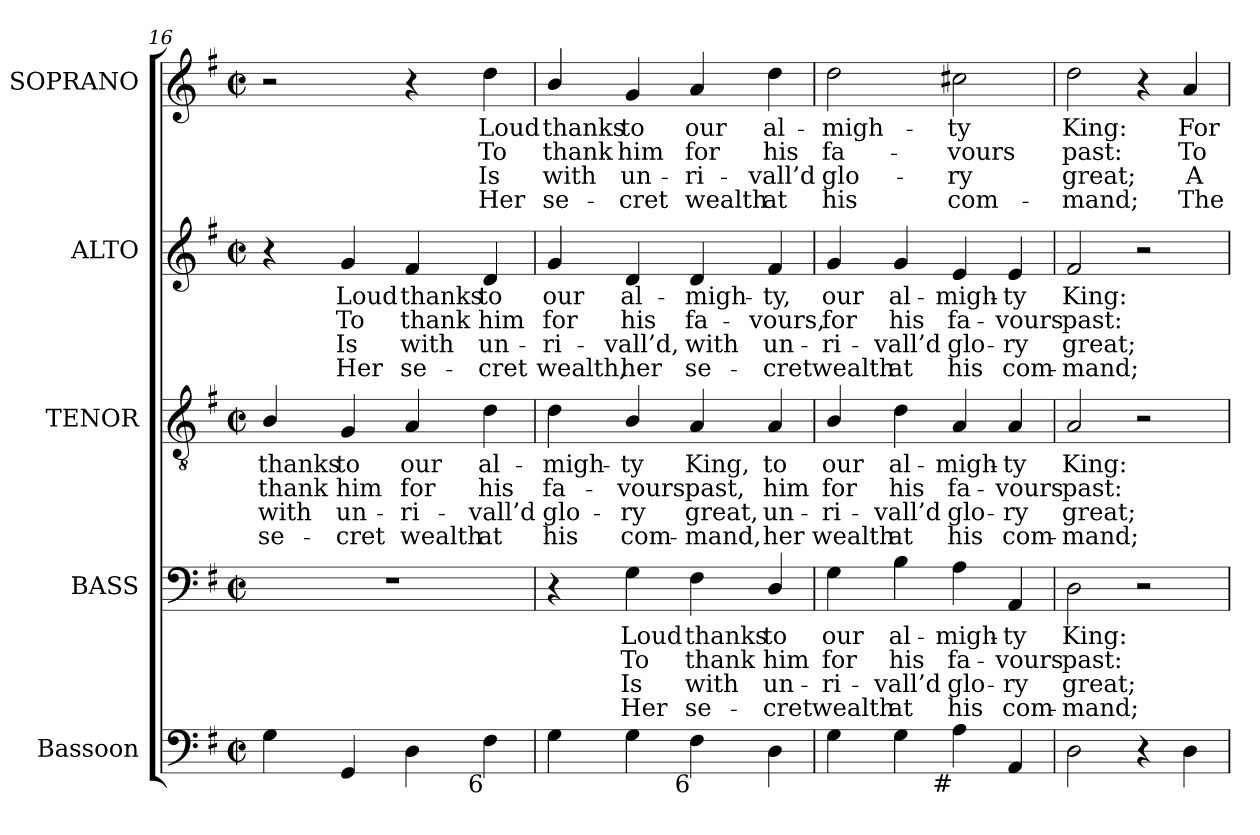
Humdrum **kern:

**kern	**kern	**text	**text	**text	**text	**kern	**text	**text	**text	**text	**kern	**text	**text	**text	**text	**kern	**text	**text	**text	**text
*part5	*part4	*part4	*part4	*part4	*part4	*part3	*part3	*part3	*part3	*part3	*part2	*part2	*part2	*part2	*part2	*part1	*part1	*part1	*part1	*part1
*staff5	*staff4	*staff4	*staff4	*staff4	*staff4	*staff3	*staff3	*staff3	*staff3	*staff3	*staff2	*staff2	*staff2	*staff2	*staff2	*staff1	*staff1	*staff1	*staff1	*staff1
*I"Bassoon	*I"BASS	*	*	*	*	*I"TENOR	*	*	*	*	*I"ALTO	*	*	*	*	*I"SOPRANO	*	*	*	*
*I'Bsn.	*I'B.	*	*	*	*	*I'T.	*	*	*	*	*I'A.	*	*	*	*	*I'S.	*	*	*	*
*clefF4	*clefF4	*	*	*	*	*clefGv2	*	*	*	*	*clefG2	*	*	*	*	*clefG2	*	*	*	*
*	*	*	*	*	*	*ITrd7c12	*	*	*	*	*	*	*	*	*	*	*	*	*	*
*k[f#]	*k[f#]	*	*	*	*	*k[f#]	*	*	*	*	*k[f#]	*	*	*	*	*k[f#]	*	*	*	*
*G:	*G:	*	*	*	*	*G:	*	*	*	*	*G:	*	*	*	*	*G:	*	*	*	*
*M2/2	*M2/2	*	*	*	*	*M2/2	*	*	*	*	*M2/2	*	*	*	*	*M2/2	*	*	*	*
*met(c|)	*met(c|)	*	*	*	*	*met(c|)	*	*	*	*	*met(c|)	*	*	*	*	*met(c|)	*	*	*	*
=16	=16	=16	=16	=16	=16	=16	=16	=16	=16	=16	=16	=16	=16	=16	=16	=16	=16	=16	=16	=16
!	!	!	!	!	!	!	!LO:LY:b:color=#000000	!LO:LY:b:color=#000000	!LO:LY:b:color=#000000	!LO:LY:b:color=#000000	!	!	!	!	!	!	!	!	!	!
4Gi\	1r	.	.	.	.	4BBi/	thanks	thank	with	se-	4r	.	.	.	.	2r	.	.	.	.
!	!	!	!	!	!	!	!LO:LY:b:color=#000000	!LO:LY:b:color=#000000	!LO:LY:b:color=#000000	!LO:LY:b:color=#000000	!	!	!	!	!	!	!	!	!	!
!	!	!	!	!	!	!	!	!	!	!	!	!LO:LY:b:color=#000000	!LO:LY:b:color=#000000	!LO:LY:b:color=#000000	!LO:LY:b:color=#000000	!	!	!	!	!
4GGi/	.	.	.	.	.	4GGi/	to	him	-un-	-cret	4gi/	Loud	To	Is	Her	.	.	.	.	.
!	!	!	!	!	!	!	!LO:LY:b:color=#000000	!LO:LY:b:color=#000000	!LO:LY:b:color=#000000	!LO:LY:b:color=#000000	!	!	!	!	!	!	!	!	!	!
!	!	!	!	!	!	!	!	!	!	!	!	!LO:LY:b:color=#000000	!LO:LY:b:color=#000000	!LO:LY:b:color=#000000	!LO:LY:b:color=#000000	!	!	!	!	!
4Di\	.	.	.	.	.	4AAi/	our	for	ri-	-wealth	4f#i/	thanks	thank	with	se-	4r	.	.	.	.
!	!	!	!	!	!	!	!LO:LY:b:color=#000000	!LO:LY:b:color=#000000	!LO:LY:b:color=#000000	!LO:LY:b:color=#000000	!	!	!	!	!	!	!	!	!	!
!	!	!	!	!	!	!	!	!	!	!	!	!LO:LY:b:color=#000000	!LO:LY:b:color=#000000	!LO:LY:b:color=#000000	!LO:LY:b:color=#000000	!	!	!	!	!
!LO:TX:b:rj:t=6	!	!	!	!	!	!	!	!	!	!	!	!	!	!	!	!	!	!	!	!
!	!	!	!	!	!	!	!	!	!	!	!	!	!	!	!	!	!LO:LY:b:color=#000000	!LO:LY:b:color=#000000	!LO:LY:b:color=#000000	!LO:LY:b:color=#000000
4F#i\	.	.	.	.	.	4Di\	al-	his	vall’d	at	4di/	to	him	-un-	-cret	4ddi\	Loud	To	Is	Her
=17	=17	=17	=17	=17	=17	=17	=17	=17	=17	=17	=17	=17	=17	=17	=17	=17	=17	=17	=17	=17
!	!	!	!	!	!	!	!LO:LY:b:color=#000000	!LO:LY:b:color=#000000	!LO:LY:b:color=#000000	!LO:LY:b:color=#000000	!	!	!	!	!	!	!	!	!	!
!	!	!	!	!	!	!	!	!	!	!	!	!LO:LY:b:color=#000000	!LO:LY:b:color=#000000	!LO:LY:b:color=#000000	!LO:LY:b:color=#000000	!	!	!	!	!
!	!	!	!	!	!	!	!	!	!	!	!	!	!	!	!	!	!LO:LY:b:color=#000000	!LO:LY:b:color=#000000	!LO:LY:b:color=#000000	!LO:LY:b:color=#000000
4Gi\	4r	.	.	.	.	4Di\	-migh-	fa-	glo-	-his	4gi/	our	for	ri-	-wealth,	4bi/	thanks	thank	with	se-
!	!	!LO:LY:b:color=#000000	!LO:LY:b:color=#000000	!LO:LY:b:color=#000000	!LO:LY:b:color=#000000	!	!	!	!	!	!	!	!	!	!	!	!	!	!	!
!	!	!	!	!	!	!	!LO:LY:b:color=#000000	!LO:LY:b:color=#000000	!LO:LY:b:color=#000000	!LO:LY:b:color=#000000	!	!	!	!	!	!	!	!	!	!
!	!	!	!	!	!	!	!	!	!	!	!	!LO:LY:b:color=#000000	!LO:LY:b:color=#000000	!LO:LY:b:color=#000000	!LO:LY:b:color=#000000	!	!	!	!	!
!	!	!	!	!	!	!	!	!	!	!	!	!	!	!	!	!	!LO:LY:b:color=#000000	!LO:LY:b:color=#000000	!LO:LY:b:color=#000000	!LO:LY:b:color=#000000
4Gi\	4Gi\	Loud	To	Is	Her	4BBi/	-ty	-vours	ry	com-	4di/	al-	his	vall’d,	her	4gi/	to	him	-un-	-cret
!	!	!LO:LY:b:color=#000000	!LO:LY:b:color=#000000	!LO:LY:b:color=#000000	!LO:LY:b:color=#000000	!	!	!	!	!	!	!	!	!	!	!	!	!	!	!
!	!	!	!	!	!	!	!LO:LY:b:color=#000000	!LO:LY:b:color=#000000	!LO:LY:b:color=#000000	!LO:LY:b:color=#000000	!	!	!	!	!	!	!	!	!	!
!	!	!	!	!	!	!	!	!	!	!	!	!LO:LY:b:color=#000000	!LO:LY:b:color=#000000	!LO:LY:b:color=#000000	!LO:LY:b:color=#000000	!	!	!	!	!
!LO:TX:b:rj:t=6	!	!	!	!	!	!	!	!	!	!	!	!	!	!	!	!	!	!	!	!
!	!	!	!	!	!	!	!	!	!	!	!	!	!	!	!	!	!LO:LY:b:color=#000000	!LO:LY:b:color=#000000	!LO:LY:b:color=#000000	!LO:LY:b:color=#000000
4F#i\	4F#i\	thanks	thank	with	se-	4AAi/	King,	past,	-great,	mand,	4di/	-migh-	fa-	with	se-	4ai/	our	for	ri-	-wealth
!	!	!LO:LY:b:color=#000000	!LO:LY:b:color=#000000	!LO:LY:b:color=#000000	!LO:LY:b:color=#000000	!	!	!	!	!	!	!	!	!	!	!	!	!	!	!
!	!	!	!	!	!	!	!LO:LY:b:color=#000000	!LO:LY:b:color=#000000	!LO:LY:b:color=#000000	!LO:LY:b:color=#000000	!	!	!	!	!	!	!	!	!	!
!	!	!	!	!	!	!	!	!	!	!	!	!LO:LY:b:color=#000000	!LO:LY:b:color=#000000	!LO:LY:b:color=#000000	!LO:LY:b:color=#000000	!	!	!	!	!
!	!	!	!	!	!	!	!	!	!	!	!	!	!	!	!	!	!LO:LY:b:color=#000000	!LO:LY:b:color=#000000	!LO:LY:b:color=#000000	!LO:LY:b:color=#000000
4Di\	4Di/	to	him	-un-	-cret	4AAi/	to	him	un-	-her	4f#i/	-ty,	-vours,	-un-	-cret	4ddi\	al-	his	vall’d	at
=18	=18	=18	=18	=18	=18	=18	=18	=18	=18	=18	=18	=18	=18	=18	=18	=18	=18	=18	=18	=18
!	!	!LO:LY:b:color=#000000	!LO:LY:b:color=#000000	!LO:LY:b:color=#000000	!LO:LY:b:color=#000000	!	!	!	!	!	!	!	!	!	!	!	!	!	!	!
!	!	!	!	!	!	!	!LO:LY:b:color=#000000	!LO:LY:b:color=#000000	!LO:LY:b:color=#000000	!LO:LY:b:color=#000000	!	!	!	!	!	!	!	!	!	!
!	!	!	!	!	!	!	!	!	!	!	!	!LO:LY:b:color=#000000	!LO:LY:b:color=#000000	!LO:LY:b:color=#000000	!LO:LY:b:color=#000000	!	!	!	!	!
!	!	!	!	!	!	!	!	!	!	!	!	!	!	!	!	!	!LO:LY:b:color=#000000	!LO:LY:b:color=#000000	!LO:LY:b:color=#000000	!LO:LY:b:color=#000000
4Gi\	4Gi\	our	for	ri-	-wealth	4BBi/	our	for	ri-	-wealth	4gi/	our	for	ri-	-wealth	2ddi\	-migh-	fa-	glo-	-his
!	!	!LO:LY:b:color=#000000	!LO:LY:b:color=#000000	!LO:LY:b:color=#000000	!LO:LY:b:color=#000000	!	!	!	!	!	!	!	!	!	!	!	!	!	!	!
!	!	!	!	!	!	!	!LO:LY:b:color=#000000	!LO:LY:b:color=#000000	!LO:LY:b:color=#000000	!LO:LY:b:color=#000000	!	!	!	!	!	!	!	!	!	!
!	!	!	!	!	!	!	!	!	!	!	!	!LO:LY:b:color=#000000	!LO:LY:b:color=#000000	!LO:LY:b:color=#000000	!LO:LY:b:color=#000000	!	!	!	!	!
4Gi\	4Bi\	al-	his	vall’d	at	4Di\	al-	his	vall’d	at	4gi/	al-	his	vall’d	at	.	.	.	.	.
!	!	!LO:LY:b:color=#000000	!LO:LY:b:color=#000000	!LO:LY:b:color=#000000	!LO:LY:b:color=#000000	!	!	!	!	!	!	!	!	!	!	!	!	!	!	!
!	!	!	!	!	!	!	!LO:LY:b:color=#000000	!LO:LY:b:color=#000000	!LO:LY:b:color=#000000	!LO:LY:b:color=#000000	!	!	!	!	!	!	!	!	!	!
!	!	!	!	!	!	!	!	!	!	!	!	!LO:LY:b:color=#000000	!LO:LY:b:color=#000000	!LO:LY:b:color=#000000	!LO:LY:b:color=#000000	!	!	!	!	!
!LO:TX:b:rj:t=#	!	!	!	!	!	!	!	!	!	!	!	!	!	!	!	!	!	!	!	!
!	!	!	!	!	!	!	!	!	!	!	!	!	!	!	!	!	!LO:LY:b:color=#000000	!LO:LY:b:color=#000000	!LO:LY:b:color=#000000	!LO:LY:b:color=#000000
4Ai\	4Ai\	-migh-	fa-	glo-	-his	4AAi/	-migh-	fa-	glo-	-his	4ei/	-migh-	fa-	glo-	-his	2cc#Xi\	-ty	-vours	ry	com-
!	!	!LO:LY:b:color=#000000	!LO:LY:b:color=#000000	!LO:LY:b:color=#000000	!LO:LY:b:color=#000000	!	!	!	!	!	!	!	!	!	!	!	!	!	!	!
!	!	!	!	!	!	!	!LO:LY:b:color=#000000	!LO:LY:b:color=#000000	!LO:LY:b:color=#000000	!LO:LY:b:color=#000000	!	!	!	!	!	!	!	!	!	!
!	!	!	!	!	!	!	!	!	!	!	!	!LO:LY:b:color=#000000	!LO:LY:b:color=#000000	!LO:LY:b:color=#000000	!LO:LY:b:color=#000000	!	!	!	!	!
4AAi/	4AAi/	-ty	-vours	ry	com-	4AAi/	-ty	-vours	ry	com-	4ei/	-ty	-vours	ry	com-	.	.	.	.	.
!!LO:PB:g=z
=19	=19	=19	=19	=19	=19	=19	=19	=19	=19	=19	=19	=19	=19	=19	=19	=19	=19	=19	=19	=19
!	!	!LO:LY:b:color=#000000	!LO:LY:b:color=#000000	!LO:LY:b:color=#000000	!LO:LY:b:color=#000000	!	!	!	!	!	!	!	!	!	!	!	!	!	!	!
!	!	!	!	!	!	!	!LO:LY:b:color=#000000	!LO:LY:b:color=#000000	!LO:LY:b:color=#000000	!LO:LY:b:color=#000000	!	!	!	!	!	!	!	!	!	!
!	!	!	!	!	!	!	!	!	!	!	!	!LO:LY:b:color=#000000	!LO:LY:b:color=#000000	!LO:LY:b:color=#000000	!LO:LY:b:color=#000000	!	!	!	!	!
!	!	!	!	!	!	!	!	!	!	!	!	!	!	!	!	!	!LO:LY:b:color=#000000	!LO:LY:b:color=#000000	!LO:LY:b:color=#000000	!LO:LY:b:color=#000000
2Di\	2Di\	King:	past:	-great;	mand;	2AAi/	King:	past:	-great;	mand;	2f#i/	King:	past:	-great;	mand;	2ddi\	King:	past:	-great;	mand;
4r	2r	.	.	.	.	2r	.	.	.	.	2r	.	.	.	.	4r	.	.	.	.
!	!	!	!	!	!	!	!	!	!	!	!	!	!	!	!	!	!LO:LY:b:color=#000000	!LO:LY:b:color=#000000	!LO:LY:b:color=#000000	!LO:LY:b:color=#000000
4Di\	.	.	.	.	.	.	.	.	.	.	.	.	.	.	.	4ai/	For	To	A	The
=	=	=	=	=	=	=	=	=	=	=	=	=	=	=	=	=	=	=	=	=
*-	*-	*-	*-	*-	*-	*-	*-	*-	*-	*-	*-	*-	*-	*-	*-	*-	*-	*-	*-	*-
